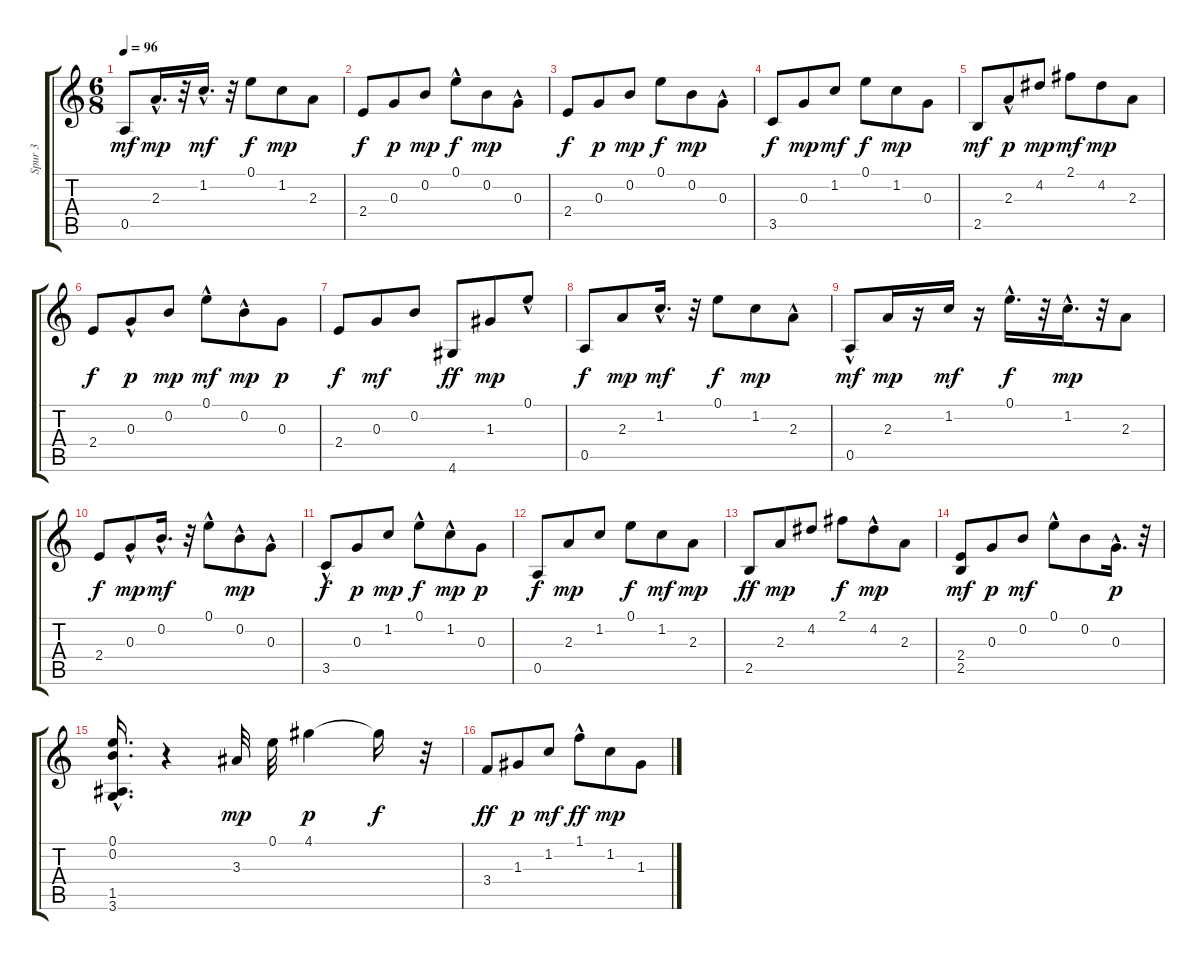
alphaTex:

\track ("Spur 3" "Spur 3") {instrument acousticguitarsteel}
\staff {score tabs}
\tuning (E4 B3 G3 D3 A2 E2) {hide}
\ts (6 8)
\tempo 96
\clef g2
\ks c
0.5.8{dy mf} 2.3{hac}.16{d dy mp} r.32 1.2{hac}.16{d dy mf} r.32 0.1.8{dy f} 1.2.8{dy mp} 2.3.8 |
2.4.8{dy f} 0.3.8{dy p} 0.2.8{dy mp} 0.1{hac}.8{dy f} 0.2.8{dy mp} 0.3{hac}.8 |
2.4.8{dy f} 0.3.8{dy p} 0.2.8{dy mp} 0.1.8{dy f} 0.2.8{dy mp} 0.3{hac}.8 |
3.5.8{dy f} 0.3.8{dy mp} 1.2.8{dy mf} 0.1.8{dy f} 1.2.8{dy mp} 0.3.8 |
2.5.8{dy mf} 2.3{hac}.8{dy p} 4.2.8{dy mp} 2.1.8{dy mf} 4.2.8{dy mp} 2.3.8 |
2.4.8{dy f} 0.3{hac}.8{dy p} 0.2.8{dy mp} 0.1{hac}.8{dy mf} 0.2{hac}.8{dy mp} 0.3.8{dy p} |
2.4.8{dy f} 0.3.8{dy mf} 0.2.8 4.6.8{dy ff} 1.3.8{dy mp} 0.1{hac}.8 |
0.5.8{dy f} 2.3.8{dy mp} 1.2{hac}.16{d dy mf} r.32 0.1.8{dy f} 1.2.8{dy mp} 2.3{hac}.8 |
0.5{hac}.8{dy mf} 2.3.16{dy mp} r.16 1.2.16{dy mf} r.16 0.1{hac}.16{d dy f} r.32 1.2{hac}.16{d dy mp} r.32 2.3.8 |
2.4.8{dy f} 0.3{hac}.8{dy mp} 0.2{hac}.16{d dy mf} r.32 0.1{hac}.8 0.2{hac}.8{dy mp} 0.3{hac}.8 |
3.5{hac}.8{dy f} 0.3.8{dy p} 1.2.8{dy mp} 0.1{hac}.8{dy f} 1.2{hac}.8{dy mp} 0.3.8{dy p} |
0.5.8{dy f} 2.3.8{dy mp} 1.2.8 0.1.8{dy f} 1.2.8{dy mf} 2.3.8{dy mp} |
2.5.8{dy ff} 2.3.8{dy mp} 4.2.8 2.1.8{dy f} 4.2{hac}.8{dy mp} 2.3.8 |
(2.4 2.5).8{dy mf} 0.3.8{dy p} 0.2.8{dy mf} 0.1{hac}.8 0.2.8 0.3{hac}.16{d dy p} r.32 |
(0.1{hac} 0.2 1.5 3.6{hac}).16{d} r.4 3.3.32{dy mp} 0.1.32 4.1.4{dy p} 4.1{t}.16{dy f} r.32 |
3.4.8{dy ff} 1.3.8{dy p} 1.2.8{dy mf} 1.1{hac}.8{dy ff} 1.2.8{dy mp} 1.3.8
